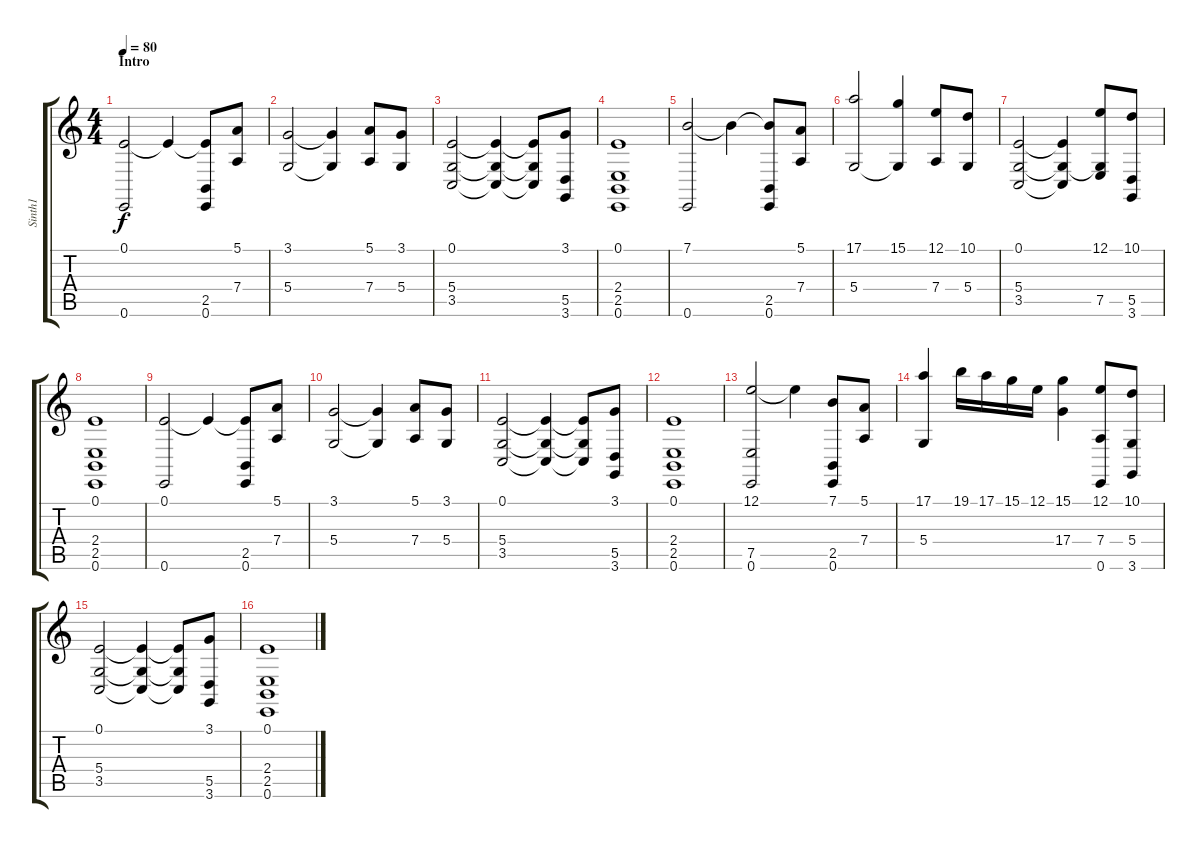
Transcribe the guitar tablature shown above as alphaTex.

\track ("Sinth1" "Sinth1") {instrument synthstrings1}
\staff {score tabs}
\tuning (E4 B3 G3 D3 A2 E2) {hide}
\ts (4 4)
\section ("" "Intro")
\tempo 80
\clef g2
\ks c
(0.1 0.6).2{dy f instrument synthstrings1} 0.1{t}.4 (0.1{t} 2.5 0.6).8 (5.1 7.4).8 |
(3.1 5.4).2 (3.1{t} 5.4{t}).4 (5.1 7.4).8 (3.1 5.4).8 |
(0.1 5.4 3.5).2 (0.1{t} 5.4{t} 3.5{t}).4 (0.1{t} 5.4{t} 3.5{t}).8 (3.1 5.5 3.6).8 |
(0.1 2.4 2.5 0.6).1 |
(7.1 0.6).2 7.1{t}.4 (7.1{t} 2.5 0.6).8 (5.1 7.4).8 |
(17.1 5.4).2 (15.1 5.4{t}).4 (12.1 7.4).8 (10.1 5.4).8 |
(0.1 5.4 3.5).2 (0.1{t} 5.4{t} 3.5{t}).4 (12.1 5.4{t} 7.5).8 (10.1 5.5 3.6).8 |
(0.1 2.4 2.5 0.6).1 |
(0.1 0.6).2 0.1{t}.4 (0.1{t} 2.5 0.6).8 (5.1 7.4).8 |
(3.1 5.4).2 (3.1{t} 5.4{t}).4 (5.1 7.4).8 (3.1 5.4).8 |
(0.1 5.4 3.5).2 (0.1{t} 5.4{t} 3.5{t}).4 (0.1{t} 5.4{t} 3.5{t}).8 (3.1 5.5 3.6).8 |
(0.1 2.4 2.5 0.6).1 |
(12.1 7.5 0.6).2 12.1{t}.4 (7.1 2.5 0.6).8 (5.1 7.4).8 |
(17.1 5.4).4 19.1.16 17.1.16 15.1.16 12.1.16 (15.1 17.4).4 (12.1 7.4 0.6).8 (10.1 5.4 3.6).8 |
(0.1 5.4 3.5).2 (0.1{t} 5.4{t} 3.5{t}).4 (0.1{t} 5.4{t} 3.5{t}).8 (3.1 5.5 3.6).8 |
(0.1 2.4 2.5 0.6).1
